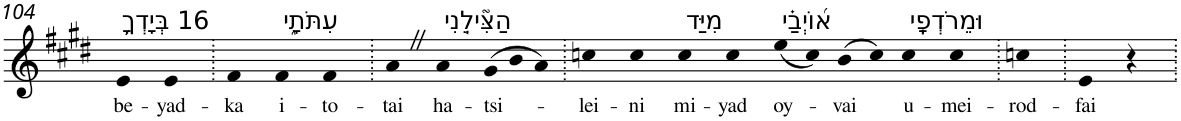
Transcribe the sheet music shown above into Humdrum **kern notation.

**kern	**text
*part1	*part1
*staff1	*staff1
*I"Piano	*
*I'Pno	*
!!LO:PB:g=z
*clefG2	*
*k[f#c#g#d#]	*
*E:	*
=104	=104
!LO:TX:a:t=16 בְּיָדְךָ֥	!
!	!LO:LY:b
4e	be-
!	!LO:LY:b
4e	-yad-
=105.	=105.
!	!LO:LY:b
4f#	-ka
!LO:TX:a:t=עִתֹּתָ֑י	!
!	!LO:LY:b
4f#	i-
!	!LO:LY:b
4f#	-to-
=106.	=106.
!	!LO:LY:b
4aZ	-tai
!LO:TX:a:t=הַצִּ֘ילֵ֤נִי	!
!	!LO:LY:b
4a	ha-
*Xtuplet	*
!	!LO:LY:b
(>12g#	-tsi-
12b	.
12a)	.
=107.	=107.
!	!LO:LY:b
4ccn	-lei-
!	!LO:LY:b
4cc	-ni
!LO:TX:a:t=מִיַּד	!
!	!LO:LY:b
4cc	mi-
!	!LO:LY:b
4cc	-yad
!LO:TX:a:t=א֝וֹיְבַ֗י	!
!	!LO:LY:b
(<8ee	oy-
8cc)	.
!	!LO:LY:b
(>8b	-vai
8cc)	.
!LO:TX:a:t=וּמֵרֹדְפָֽי	!
!	!LO:LY:b
4cc	u-
!	!LO:LY:b
4cc	-mei-
=108.	=108.
!	!LO:LY:b
4ccn	-rod-
=109.	=109.
!	!LO:LY:b
4e	-fai
4r	.
=.	=.
*-	*-
